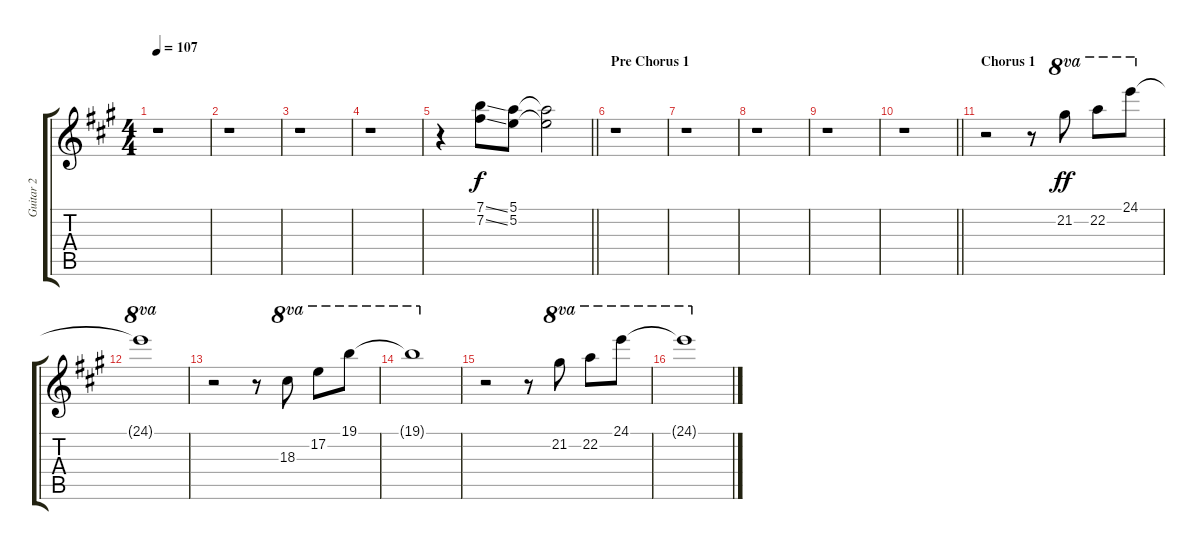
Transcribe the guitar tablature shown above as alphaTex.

\track ("Guitar 2" "Guitar 2") {instrument distortionguitar bank 255}
\staff {score tabs}
\tuning (E4 B3 G3 D3 A2 E2) {hide}
\ts (4 4)
\tempo 107
\clef g2
\ks a
r.1{dy f} |
r.1 |
r.1 |
r.1 |
\barLineRight lightlight
r.4{beam merge} (7.1{ss} 7.2{ss}).8 (5.1 5.2).8 (5.1{t} 5.2{t}).2 |
\section ("" "Pre Chorus 1")
r.1 |
r.1 |
r.1 |
r.1 |
\barLineRight lightlight
r.1 |
\section ("" "Chorus 1")
r.2 r.8 21.2.8{ot 8va dy ff} 22.2.8{ot 8va beam merge} 24.1.8{ot 8va} |
24.1{t}.1{ot 8va} |
r.2 r.8 18.3.8{ot 8va} 17.2.8{ot 8va beam merge} 19.1.8{ot 8va} |
19.1{t}.1{ot 8va} |
r.2 r.8 21.2.8{ot 8va} 22.2.8{ot 8va beam merge} 24.1.8{ot 8va} |
24.1{t}.1{ot 8va}
